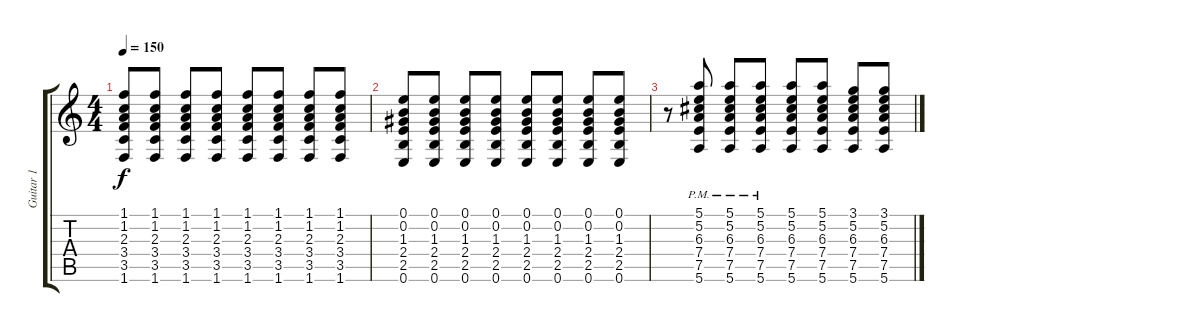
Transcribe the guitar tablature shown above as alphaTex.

\track ("Guitar 1" "Guitar 1") {instrument overdrivenguitar}
\staff {score tabs}
\tuning (E4 B3 G3 D3 A2 E2) {hide}
\ts (4 4)
\tempo 150
\clef g2
\ks c
(1.1 1.2 2.3 3.4 3.5 1.6).8{dy f} (1.1 1.2 2.3 3.4 3.5 1.6).8 (1.1 1.2 2.3 3.4 3.5 1.6).8 (1.1 1.2 2.3 3.4 3.5 1.6).8 (1.1 1.2 2.3 3.4 3.5 1.6).8 (1.1 1.2 2.3 3.4 3.5 1.6).8 (1.1 1.2 2.3 3.4 3.5 1.6).8 (1.1 1.2 2.3 3.4 3.5 1.6).8 |
(0.1 0.2 1.3 2.4 2.5 0.6).8 (0.1 0.2 1.3 2.4 2.5 0.6).8 (0.1 0.2 1.3 2.4 2.5 0.6).8 (0.1 0.2 1.3 2.4 2.5 0.6).8 (0.1 0.2 1.3 2.4 2.5 0.6).8 (0.1 0.2 1.3 2.4 2.5 0.6).8 (0.1 0.2 1.3 2.4 2.5 0.6).8 (0.1 0.2 1.3 2.4 2.5 0.6).8 |
r.8 (5.1{pm} 5.2{pm} 6.3{pm} 7.4{pm} 7.5{pm} 5.6{pm}).8 (5.1{pm} 5.2{pm} 6.3{pm} 7.4{pm} 7.5{pm} 5.6{pm}).8 (5.1{pm} 5.2{pm} 6.3{pm} 7.4{pm} 7.5{pm} 5.6{pm}).8 (5.1 5.2 6.3 7.4 7.5 5.6).8 (5.1 5.2 6.3 7.4 7.5 5.6).8 (3.1 5.2 6.3 7.4 7.5 5.6).8 (3.1 5.2 6.3 7.4 7.5 5.6).8
